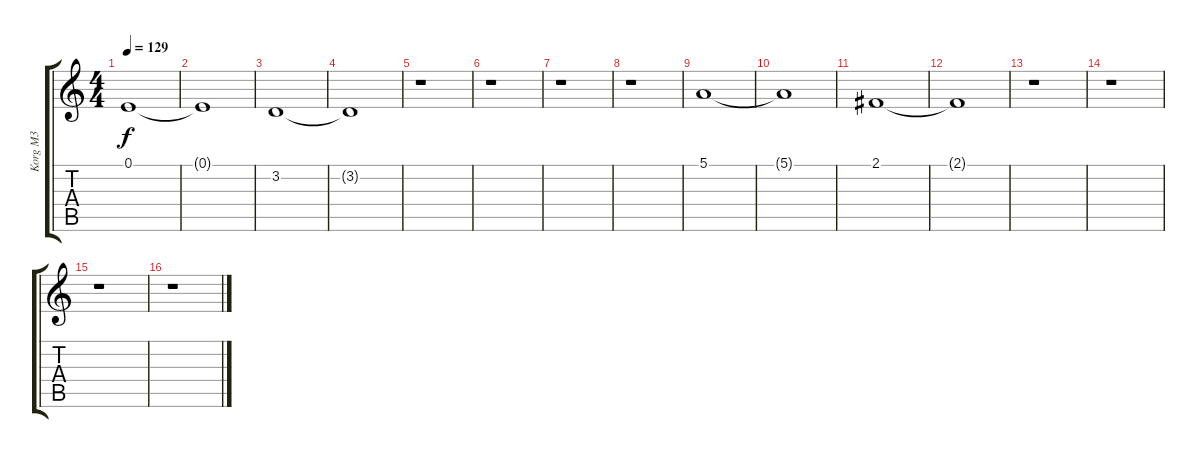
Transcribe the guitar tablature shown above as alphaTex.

\track ("Korg M3" "Korg M3") {instrument choiraahs}
\staff {score tabs}
\tuning (E4 B3 G3 D3 A2 E2) {hide}
\ts (4 4)
\tempo 129
\clef g2
\ks c
0.1.1{dy f} |
0.1{t}.1 |
3.2.1 |
3.2{t}.1 |
r.1 |
r.1 |
r.1 |
r.1 |
5.1.1 |
5.1{t}.1 |
2.1.1 |
2.1{t}.1 |
r.1 |
r.1 |
r.1 |
r.1
